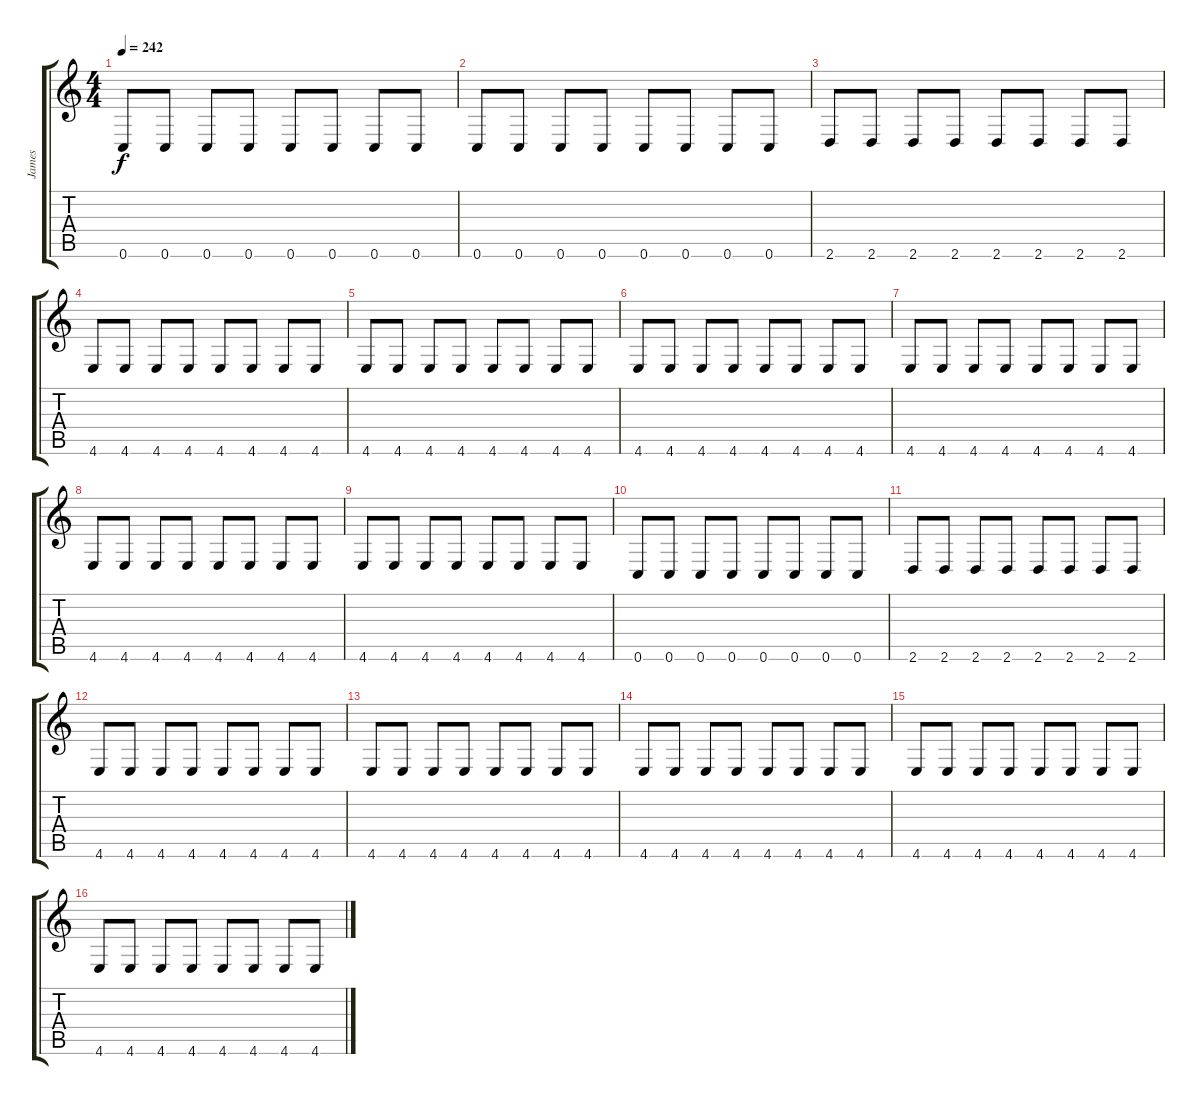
\track ("James" "James") {instrument electricbasspick}
\staff {score tabs}
\tuning (D4 A3 F3 C3 G2 C2) {hide}
\ts (4 4)
\tempo 242
\clef g2
\ks c
0.6.8{dy f} 0.6.8 0.6.8 0.6.8 0.6.8 0.6.8 0.6.8 0.6.8 |
0.6.8 0.6.8 0.6.8 0.6.8 0.6.8 0.6.8 0.6.8 0.6.8 |
2.6.8 2.6.8 2.6.8 2.6.8 2.6.8 2.6.8 2.6.8 2.6.8 |
4.6.8 4.6.8 4.6.8 4.6.8 4.6.8 4.6.8 4.6.8 4.6.8 |
4.6.8 4.6.8 4.6.8 4.6.8 4.6.8 4.6.8 4.6.8 4.6.8 |
4.6.8 4.6.8 4.6.8 4.6.8 4.6.8 4.6.8 4.6.8 4.6.8 |
4.6.8 4.6.8 4.6.8 4.6.8 4.6.8 4.6.8 4.6.8 4.6.8 |
4.6.8 4.6.8 4.6.8 4.6.8 4.6.8 4.6.8 4.6.8 4.6.8 |
4.6.8 4.6.8 4.6.8 4.6.8 4.6.8 4.6.8 4.6.8 4.6.8 |
0.6.8 0.6.8 0.6.8 0.6.8 0.6.8 0.6.8 0.6.8 0.6.8 |
2.6.8 2.6.8 2.6.8 2.6.8 2.6.8 2.6.8 2.6.8 2.6.8 |
4.6.8 4.6.8 4.6.8 4.6.8 4.6.8 4.6.8 4.6.8 4.6.8 |
4.6.8 4.6.8 4.6.8 4.6.8 4.6.8 4.6.8 4.6.8 4.6.8 |
4.6.8 4.6.8 4.6.8 4.6.8 4.6.8 4.6.8 4.6.8 4.6.8 |
4.6.8 4.6.8 4.6.8 4.6.8 4.6.8 4.6.8 4.6.8 4.6.8 |
4.6.8 4.6.8 4.6.8 4.6.8 4.6.8 4.6.8 4.6.8 4.6.8
